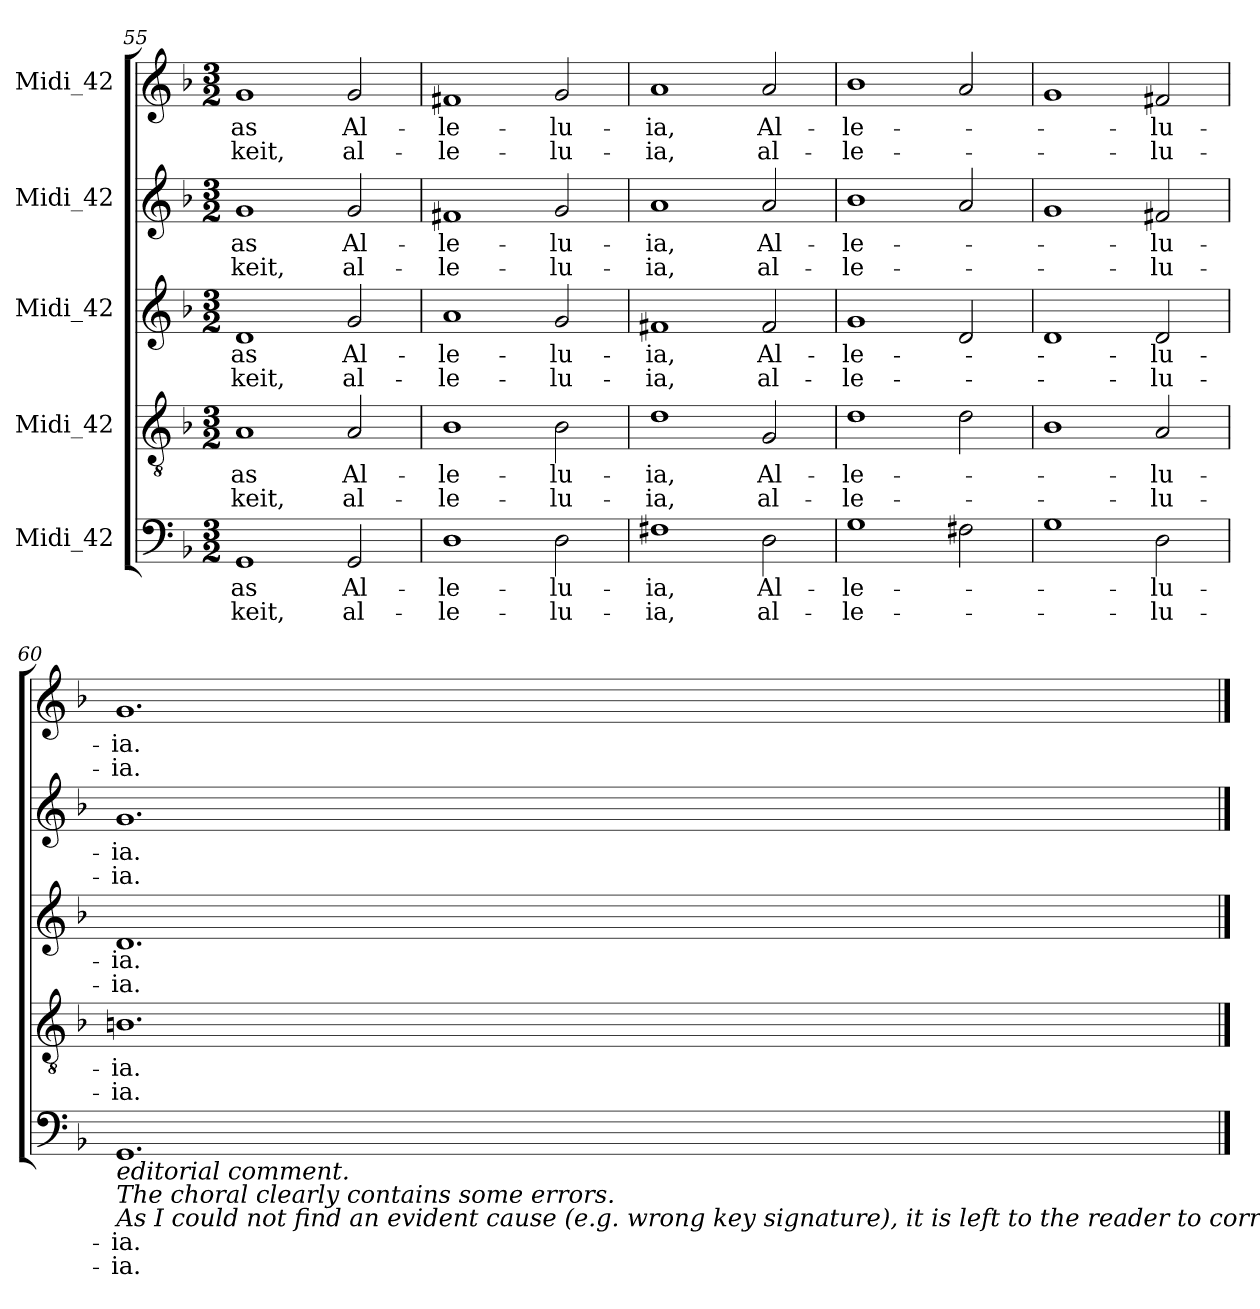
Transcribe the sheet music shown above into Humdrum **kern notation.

**kern	**text	**text	**kern	**text	**text	**kern	**text	**text	**kern	**text	**text	**kern	**text	**text
*part5	*part5	*part5	*part4	*part4	*part4	*part3	*part3	*part3	*part2	*part2	*part2	*part1	*part1	*part1
*staff5	*staff5	*staff5	*staff4	*staff4	*staff4	*staff3	*staff3	*staff3	*staff2	*staff2	*staff2	*staff1	*staff1	*staff1
*I"Midi_42	*	*	*I"Midi_42	*	*	*I"Midi_42	*	*	*I"Midi_42	*	*	*I"Midi_42	*	*
*clefF4	*	*	*clefGv2	*	*	*clefG2	*	*	*clefG2	*	*	*clefG2	*	*
*k[b-]	*	*	*k[b-]	*	*	*k[b-]	*	*	*k[b-]	*	*	*k[b-]	*	*
*F:	*	*	*F:	*	*	*F:	*	*	*F:	*	*	*F:	*	*
*M3/2	*	*	*M3/2	*	*	*M3/2	*	*	*M3/2	*	*	*M3/2	*	*
=55	=55	=55	=55	=55	=55	=55	=55	=55	=55	=55	=55	=55	=55	=55
!	!LO:LY:b	!LO:LY:b	!	!LO:LY:b	!LO:LY:b	!	!LO:LY:b	!LO:LY:b	!	!LO:LY:b	!LO:LY:b	!	!LO:LY:b	!LO:LY:b
1GG	-as	keit,	1A	-as	keit,	1d	-as	keit,	1g	-as	keit,	1g	-as	keit,
!	!LO:LY:b	!LO:LY:b	!	!LO:LY:b	!LO:LY:b	!	!LO:LY:b	!LO:LY:b	!	!LO:LY:b	!LO:LY:b	!	!LO:LY:b	!LO:LY:b
2GG	Al-	-al-	2A	Al-	-al-	2g	Al-	-al-	2g	Al-	-al-	2g	Al-	-al-
=56	=56	=56	=56	=56	=56	=56	=56	=56	=56	=56	=56	=56	=56	=56
!	!LO:LY:b	!LO:LY:b	!	!LO:LY:b	!LO:LY:b	!	!LO:LY:b	!LO:LY:b	!	!LO:LY:b	!LO:LY:b	!	!LO:LY:b	!LO:LY:b
1D	-le-	-le-	1B-	-le-	-le-	1a	-le-	-le-	1f#X	-le-	-le-	1f#X	-le-	-le-
!	!LO:LY:b	!LO:LY:b	!	!LO:LY:b	!LO:LY:b	!	!LO:LY:b	!LO:LY:b	!	!LO:LY:b	!LO:LY:b	!	!LO:LY:b	!LO:LY:b
2D	-lu-	-lu-	2B-	-lu-	-lu-	2g	-lu-	-lu-	2g	-lu-	-lu-	2g	-lu-	-lu-
=57	=57	=57	=57	=57	=57	=57	=57	=57	=57	=57	=57	=57	=57	=57
!	!LO:LY:b	!LO:LY:b	!	!LO:LY:b	!LO:LY:b	!	!LO:LY:b	!LO:LY:b	!	!LO:LY:b	!LO:LY:b	!	!LO:LY:b	!LO:LY:b
1F#X	-ia,	ia,	1d	-ia,	ia,	1f#X	-ia,	ia,	1a	-ia,	ia,	1a	-ia,	ia,
!	!LO:LY:b	!LO:LY:b	!	!LO:LY:b	!LO:LY:b	!	!LO:LY:b	!LO:LY:b	!	!LO:LY:b	!LO:LY:b	!	!LO:LY:b	!LO:LY:b
2D	Al-	-al-	2G	Al-	-al-	2f#	Al-	-al-	2a	Al-	-al-	2a	Al-	-al-
=58	=58	=58	=58	=58	=58	=58	=58	=58	=58	=58	=58	=58	=58	=58
!	!LO:LY:b	!LO:LY:b	!	!LO:LY:b	!LO:LY:b	!	!LO:LY:b	!LO:LY:b	!	!LO:LY:b	!LO:LY:b	!	!LO:LY:b	!LO:LY:b
1G	-le-	-le-	1d	-le-	-le-	1g	-le-	-le-	1b-	-le-	-le-	1b-	-le-	-le-
2F#X	.	.	2d	.	.	2d	.	.	2a	.	.	2a	.	.
=59	=59	=59	=59	=59	=59	=59	=59	=59	=59	=59	=59	=59	=59	=59
1G	.	.	1B-	.	.	1d	.	.	1g	.	.	1g	.	.
!	!LO:LY:b	!LO:LY:b	!	!LO:LY:b	!LO:LY:b	!	!LO:LY:b	!LO:LY:b	!	!LO:LY:b	!LO:LY:b	!	!LO:LY:b	!LO:LY:b
2D	-lu-	-lu-	2A	-lu-	-lu-	2d	-lu-	-lu-	2f#X	-lu-	-lu-	2f#X	-lu-	-lu-
=60	=60	=60	=60	=60	=60	=60	=60	=60	=60	=60	=60	=60	=60	=60
!LO:TX:b:i:t=editorial comment.\nThe choral clearly contains some errors. \nAs I could not find an evident cause (e.g. wrong key signature), it is left to the reader to correct	!	!	!	!	!	!	!	!	!	!	!	!	!	!
!	!LO:LY:b	!LO:LY:b	!	!LO:LY:b	!LO:LY:b	!	!LO:LY:b	!LO:LY:b	!	!LO:LY:b	!LO:LY:b	!	!LO:LY:b	!LO:LY:b
1.GG	-ia.	ia.	1.Bn	-ia.	ia.	1.d	-ia.	ia.	1.g	-ia.	ia.	1.g	-ia.	ia.
==	==	==	==	==	==	==	==	==	==	==	==	==	==	==
*-	*-	*-	*-	*-	*-	*-	*-	*-	*-	*-	*-	*-	*-	*-
